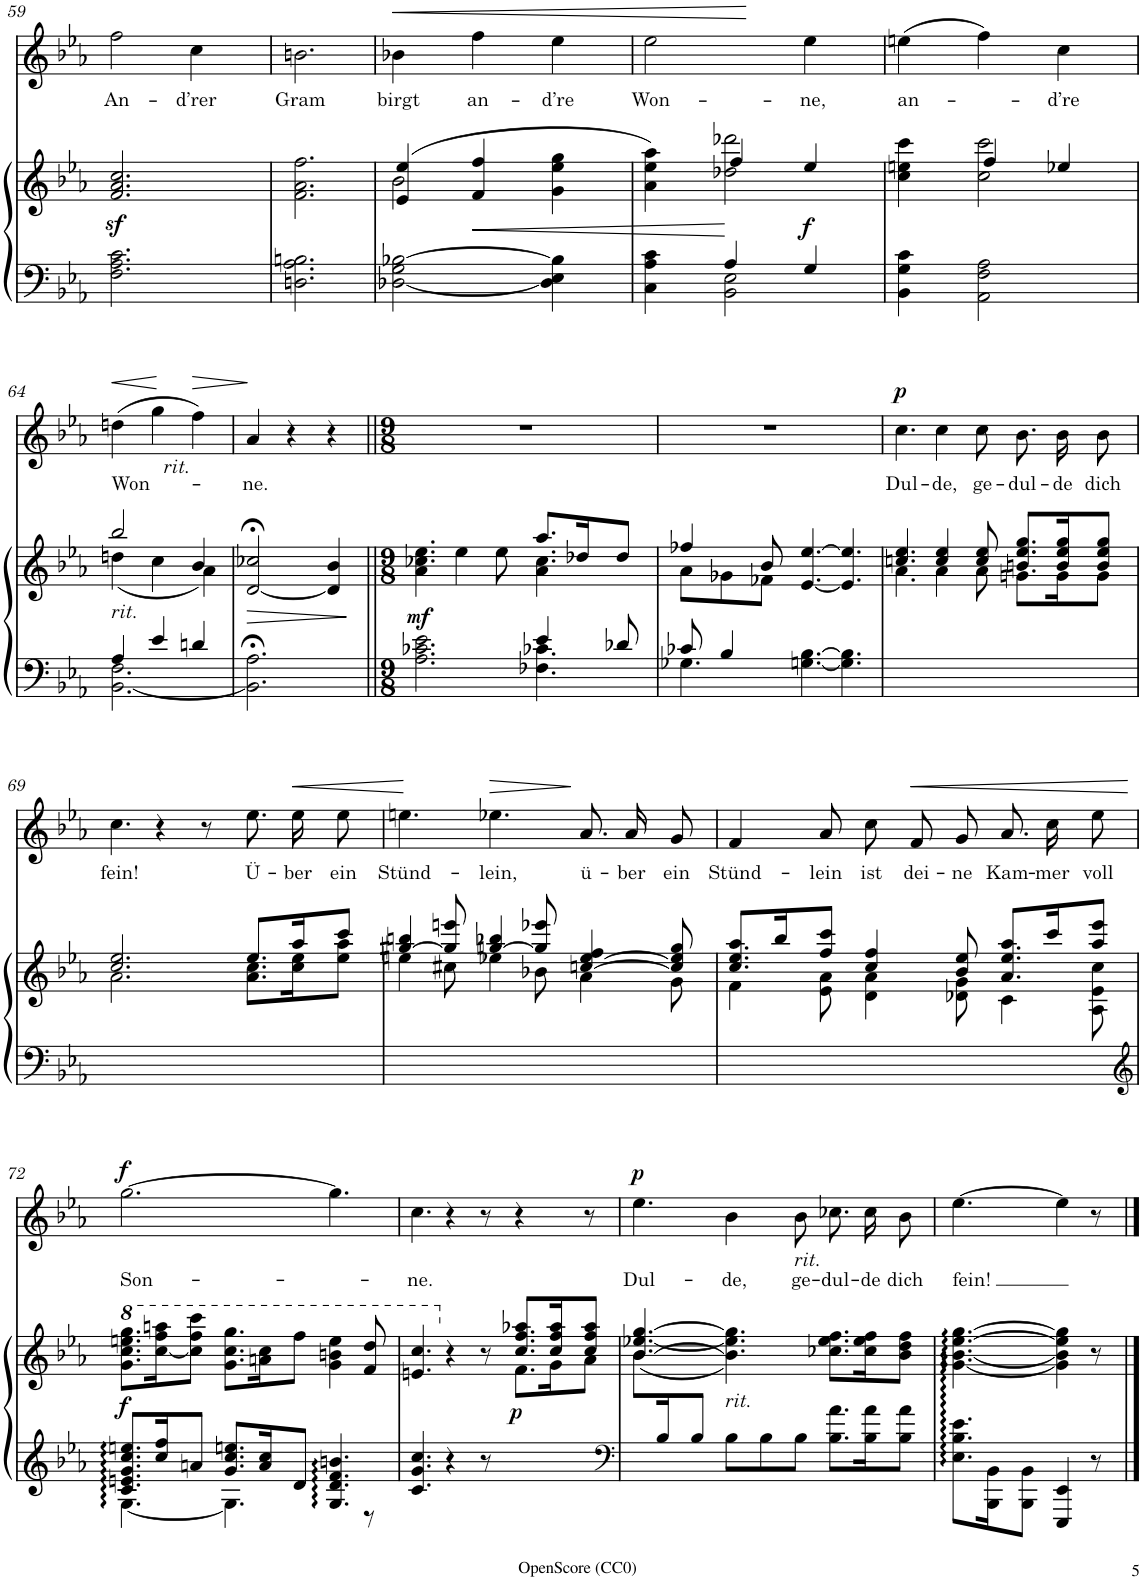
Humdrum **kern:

**kern	**kern	**dynam	**kern	**text	**dynam
*part2	*part2	*part2	*part1	*part1	*part1
*staff3	*staff2	*staff2/3	*staff1	*staff1	*staff1
*I"Piano	*	*	*I"Gesang Voice	*	*
*I'Pno	*	*	*	*	*
!!LO:PB:g=z
*clefF4	*clefG2	*	*clefG2	*	*
*k[b-e-a-]	*k[b-e-a-]	*	*k[b-e-a-]	*	*
*M3/4	*M3/4	*	*M3/4	*	*
=59	=59	=59	=59	=59	=59
!	!	!	!	!LO:LY:b	!
2.F\ 2.A-\ 2.c\	2.f/z< 2.a-/z< 2.cc/z<	.	2ff\	An-	.
!	!	!	!	!LO:LY:b	!
.	.	.	4cc\	-d’rer	.
=60	=60	=60	=60	=60	=60
!	!	!	!	!LO:LY:b	!
2.Dn\ 2.A-\ 2.Bn\	2.f\ 2.a-\ 2.ff\	.	2.bn\	Gram	.
=61	=61	=61	=61	=61	=61
*	*^	*	*	*	*
!	!	!	!	!	!LO:LY:b	!LO:HP:b
[2D-X\ 2G\ [2B-X\	(4e-/ 4ee-/	2b-\	.	4b-X\	birgt	<
!	!	!	!LO:HP:b	!	!LO:LY:b	!
.	4f/ 4ff/	.	<	4ff\	an-	.
!	!	!	!	!	!LO:LY:b	!
4D-\] 4E-\ 4B-\]	4g\ 4ee-\ 4gg\	4ryy	.	4ee-\	-d’re	.
=62	=62	=62	=62	=62	=62	=62
*^	*	*	*	*	*	*
!	!	!	!	!	!	!LO:LY:b	!
4C\ 4A-\ 4c\	4ryy	4a-\ 4ee-\ 4aa-\)	4ryy	.	2ee-\	Won-	.
4A-/	2BB-\ 2E-\	4ff/	2dd-X\ 2ddd-X\	[	.	.	.
!	!	!	!	!LO:DY:b	!	!LO:LY:b	!
4G/	.	4ee-/	.	f	4ee-\	-ne,	[
*v	*v	*	*	*	*	*	*
=63	=63	=63	=63	=63	=63	=63
!	!	!	!	!	!LO:LY:b	!
4BB-\ 4G\ 4c\	4cc\ 4een\ 4ccc\	4ryy	.	(4een\	an-	.
2AA-\ 2F\ 2A-\	4ff/	2cc\ 2ccc\	.	4ff\)	.	.
!	!	!	!	!	!LO:LY:b	!
.	4ee-X/	.	.	4cc\	-d’re	.
!!LO:LB:g=z
=64	=64	=64	=64	=64	=64	=64
*^	*	*	*	*	*	*
!	!	!LO:TX:b:i:t=rit.	!	!	!	!	!
!	!	!	!	!	!	!LO:LY:b	!LO:HP:b
4A-/	[2.BB-\ 2.F\	2bb-/	(4ddn\	.	(4ddn\	Won-	<
4e-/	.	.	4cc\	.	4gg\	.	.
!	!	!	!	!	!LO:TX:b:i:t=rit.	!	!
!	!	!	!	!	!	!	!LO:HP:n=1:b
4dn/	.	4a-\	4b-/)	.	4ff\)	.	[ >
*v	*v	*	*	*	*	*	*
*	*v	*v	*	*	*	*
.	.	.	.	.	]
=65	=65	=65	=65	=65	=65
!	!	!LO:HP:b	!	!LO:LY:b	!
2.BB-\];< 2.A-\;<	[2d/;< 2cc-X/;<	>	4a-/	-ne.	.
.	.	.	4r	.	.
.	4d/] 4b-/	.	4r	.	.
.	.	]	.	.	.
=66||	=66||	=66||	=66||	=66||	=66||
*M9/8	*M9/8	*	*M9/8	*	*
*^	*^	*	*	*	*
!	!	!	!	!LO:DY:b	!	!	!
4.ryy	2.A-\ 2.c-X\ 2.e-\	4.ryy	4.a-\ 4.cc-X\ 4.ee-\	mf	8%9r	.	.
4.ryy	.	4.ryy	4ee-\	.	.	.	.
.	.	.	8ee-\	.	.	.	.
4e-/	4.F-X\ 4.c-X\	8.aa-/L	4.a-\ 4.cc-\	.	.	.	.
.	.	16dd-X/K	.	.	.	.	.
8d-X/	.	8dd-/J	.	.	.	.	.
=67	=67	=67	=67	=67	=67	=67	=67
8c-X/	4.G-X\	4ff-X/	8a-\L	.	8%9r	.	.
4B-/	.	.	8g-X\	.	.	.	.
.	.	8b-/	8f-X\J	.	.	.	.
4ryy	[4.Gn\ [>4.B-\	[<4.e-/ [4.ee-/	2.ryy	.	.	.	.
2ryy	.	.	.	.	.	.	.
.	4.G\] 4.B-\]	4.e-/] 4.ee-/]	.	.	.	.	.
=68	=68	=68	=68	=68	=68	=68	=68
!	!	!	!	!	!	!LO:LY:b	!LO:DY:a
*v	*v	*	*	*	*	*	*
1ryy	4.ccn/ 4.ee-/	4.a-\	.	4.cc\	Dul-	p
!	!	!	!	!	!LO:LY:b	!
.	4cc/ 4ee-/	4a-\	.	4cc\	-de,	.
!	!	!	!	!	!LO:LY:b	!
.	8cc/ 8ee-/	8a-\	.	8cc\	ge-	.
!	!	!	!	!	!LO:LY:b	!
.	8.bn/ 8.ee-/ 8.gg/L	8.gn\L	.	8.b-\L	-dul-	.
!	!	!	!	!	!LO:LY:b	!
.	16b/ 16ee-/ 16gg/K	16g\K	.	16b-\K	-de	.
!	!	!	!	!	!LO:LY:b	!
8ryy	8b/ 8ee-/ 8gg/J	8g\J	.	8b-\J	dich	.
!!LO:LB:g=z
=69	=69	=69	=69	=69	=69	=69
!	!	!	!	!	!LO:LY:b	!
1ryy	2.cc/ 2.ee-/	2.a-\	.	4.cc\	fein!	.
.	.	.	.	4r	.	.
.	.	.	.	8r	.	.
!	!	!	!	!	!LO:LY:b	!
.	8.ee-/L	8.a-\ 8.cc\L	.	8.ee-\L	Ü-	.
!	!	!	!	!	!LO:LY:b	!LO:HP:b
.	16aa-/K	16cc\ 16ee-\K	.	16ee-\K	-ber	<
!	!	!	!	!	!LO:LY:b	!
8ryy	8ccc/J	8ee-\ 8aa-\J	.	8ee-\J	ein	.
*	*v	*v	*	*	*	*
.	.	.	.	.	[
=70	=70	=70	=70	=70	=70
*	*^	*	*	*	*
!	!	!	!	!	!LO:LY:b	!
1ryy	[>4gg#X/ 4bbn/	4een\	.	4.een\	Stünd-	.
.	8gg#/] 8eeen/	8cc#X\	.	.	.	.
!	!	!	!	!	!LO:LY:b	!LO:HP:b
.	[>4ggn/ 4bb-X/	4ee-X\	.	4.ee-X\	-lein,	>
.	8gg/] 8eee-X/	8b-X\	.	.	.	.
!	!	!	!	!	!LO:LY:b	!
.	[>4ccn/ [4ee-/ 4ff/	4a-\	.	8.a-/L	ü-	]
!	!	!	!	!	!LO:LY:b	!
.	.	.	.	16a-/K	-ber	.
!	!	!	!	!	!LO:LY:b	!
8ryy	8cc/] 8ee-/] 8gg/	8g\	.	8g/J	ein	.
=71	=71	=71	=71	=71	=71	=71
!	!	!	!	!	!LO:LY:b	!
1ryy	8.cc/ 8.ee-/ 8.aa-/L	4f\	.	4f/	Stünd-	.
.	16bb-/K	.	.	.	.	.
!	!	!	!	!	!LO:LY:b	!
.	8ff/ 8ccc/J	8e-\ 8a-\	.	8a-/	-lein	.
!	!	!	!	!	!LO:LY:b	!
.	4cc/ 4ff/	4d\ 4a-\	.	8cc/L	ist	.
!	!	!	!	!	!LO:LY:b	!LO:HP:b
.	.	.	.	8f/	dei-	<
!	!	!	!	!	!LO:LY:b	!
.	8b-/ 8ee-/	8d-X\ 8g\	.	8g/J	-ne	.
!	!	!	!	!	!LO:LY:b	!
.	8.a-/ 8.ee-/ 8.aa-/L	4c\	.	8.a-\L	Kam-	.
!	!	!	!	!	!LO:LY:b	!
.	16ccc/K	.	.	16cc\K	-mer	.
!	!	!	!	!	!LO:LY:b	!
8ryy	8aa-/ 8eee-/J	8A-\ 8e-\ 8cc\	.	8ee-\J	voll	.
*	*v	*v	*	*	*	*
.	.	.	.	.	[
!!LO:LB:g=z
=72	=72	=72	=72	=72	=72
*clefG2	*	*	*	*	*
*^	*	*	*	*	*
*	*	*8va	*	*	*	*
!	!	!	!LO:DY:b	!	!LO:LY:b	!LO:DY:a
8.c/ 8.en/ 8.g/ 8.cc/ 8.een/L	[4.G\	8.gg\ 8.ccc\ 8.eeen\ 8.ggg\L	f	[2.gg\	Son-	f
16cc/ 16ff/K	.	[16ccc\ 16fff\ 16aaan\K	.	.	.	.
8an/J	.	8ccc\] 8fff\ 8cccc\J	.	.	.	.
8.g/ 8.cc/ 8.een/L	4.G\]	8.gg\ 8.ccc\ 8.ggg\L	.	.	.	.
16a/ 16cc/K	.	16aan\ 16ccc\K	.	.	.	.
8d/J	.	8fff\J	.	.	.	.
4.G/ 4.d/ 4.f/ 4.bn/	4ryy	4gg\ 4bbn\ 4eee\	.	4.gg\]	.	.
.	8r	8ff/ 8ddd/	.	.	.	.
=73	=73	=73	=73	=73	=73	=73
*	*	*^	*	*	*	*
!	!	!	!	!	!	!LO:LY:b	!
*v	*v	*	*	*	*	*	*
4.c/ 4.g/ 4.cc/	4.een/ 4.ccc/	2.ryy	.	4.cc\	-ne.	.
*	*X8va	*	*	*	*	*
4r	4r	.	.	4r	.	.
8r	8r	.	.	8r	.	.
!	!	!	!LO:DY:b	!	!	!
4.ryy	8.cc/ 8.ff/ 8.aa-X/L	8.f\L	p	4r	.	.
.	16cc/ 16ff/ 16aa-/K	16g\K	.	.	.	.
.	8cc/ 8ff/ 8aa-/J	8a-\J	.	8r	.	.
=74	=74	=74	=74	=74	=74	=74
*clefF4	*	*	*	*	*	*
!	!	!	!	!	!LO:LY:b	!LO:DY:a
8.ryy	(<[>4.b-/ [4.ee-X/ [4.gg/	8.b-\L	.	4.ee-\	Dul-	p
16B-/K	.	2...ryy	.	.	.	.
8B-/J	.	.	.	.	.	.
!	!LO:TX:b:i:t=rit.	!	!	!	!	!
!	!	!	!	!	!LO:LY:b	!
8B-\L	4.b-\] 4.ee-\] 4.gg\])	.	.	4b-\	-de,	.
8B-\	.	.	.	.	.	.
!	!	!	!	!LO:TX:b:i:t=rit.	!	!
!	!	!	!	!	!LO:LY:b	!
8B-\J	.	.	.	8b-\	ge-	.
!	!	!	!	!	!LO:LY:b	!
8.B-\ 8.a-\L	8.cc-X\ 8.ee-\ 8.ff\L	.	.	8.cc-X\L	-dul-	.
!	!	!	!	!	!LO:LY:b	!
16B-\ 16a-\K	16cc-\ 16ee-\ 16ff\K	.	.	16cc-\K	-de	.
!	!	!	!	!	!LO:LY:b	!
8B-\ 8a-\J	8b-\ 8dd\ 8ff\J	.	.	8b-\J	dich	.
*	*v	*v	*	*	*	*
=75	=75	=75	=75	=75	=75
!	!	!	!	!LO:LY:b	!
8.E-\ 8.B-\ 8.e-\L	[4.g\ [<4.b-\ [4.ee-\ [4.gg\	.	[4.ee-\	fein!	.
16BBB-\ 16BB-\K	.	.	.	.	.
8BBB-\ 8BB-\J	.	.	.	.	.
4EEE-/ 4EE-/	4g\] 4b-\] 4ee-\] 4gg\]	.	4ee-\]	.	.
8r	8r	.	8r	.	.
==	==	==	==	==	==
*-	*-	*-	*-	*-	*-
